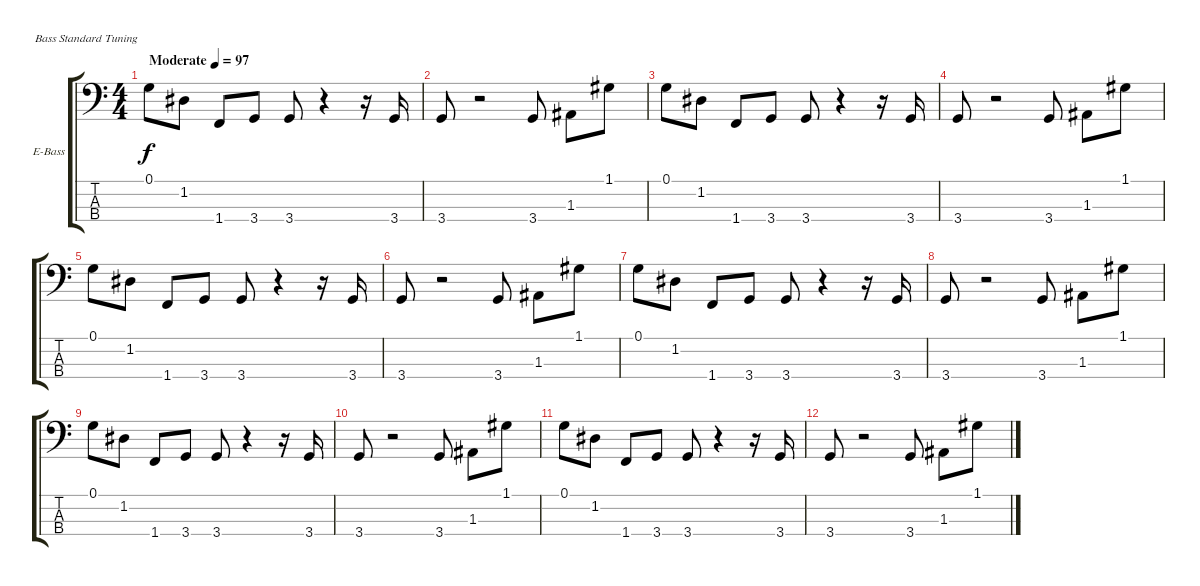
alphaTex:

\bracketExtendMode groupsimilarinstruments
\firstSystemTrackNameOrientation horizontal
\otherSystemsTrackNameOrientation horizontal
\track ("Bass" "E-Bass") {instrument slapbass1}
\staff {score tabs}
\tuning (G2 D2 A1 E1)
\ts (4 4)
\beaming (8 2 2 2 2)
\tempo (97 "Moderate")
\clef f4
\ks c
0.1.8{dy f instrument slapbass1} 1.2.8 1.4.8 3.4.8 3.4.8 r.4 r.16 3.4.16 |
3.4.8 r.2 3.4.8 1.3.8 1.1.8 |
0.1.8 1.2.8 1.4.8 3.4.8 3.4.8 r.4 r.16 3.4.16 |
3.4.8 r.2 3.4.8 1.3.8 1.1.8 |
0.1.8 1.2.8 1.4.8 3.4.8 3.4.8 r.4 r.16 3.4.16 |
3.4.8 r.2 3.4.8 1.3.8 1.1.8 |
0.1.8 1.2.8 1.4.8 3.4.8 3.4.8 r.4 r.16 3.4.16 |
3.4.8 r.2 3.4.8 1.3.8 1.1.8 |
0.1.8 1.2.8 1.4.8 3.4.8 3.4.8 r.4 r.16 3.4.16 |
3.4.8 r.2 3.4.8 1.3.8 1.1.8 |
0.1.8 1.2.8 1.4.8 3.4.8 3.4.8 r.4 r.16 3.4.16 |
3.4.8 r.2 3.4.8 1.3.8 1.1.8
